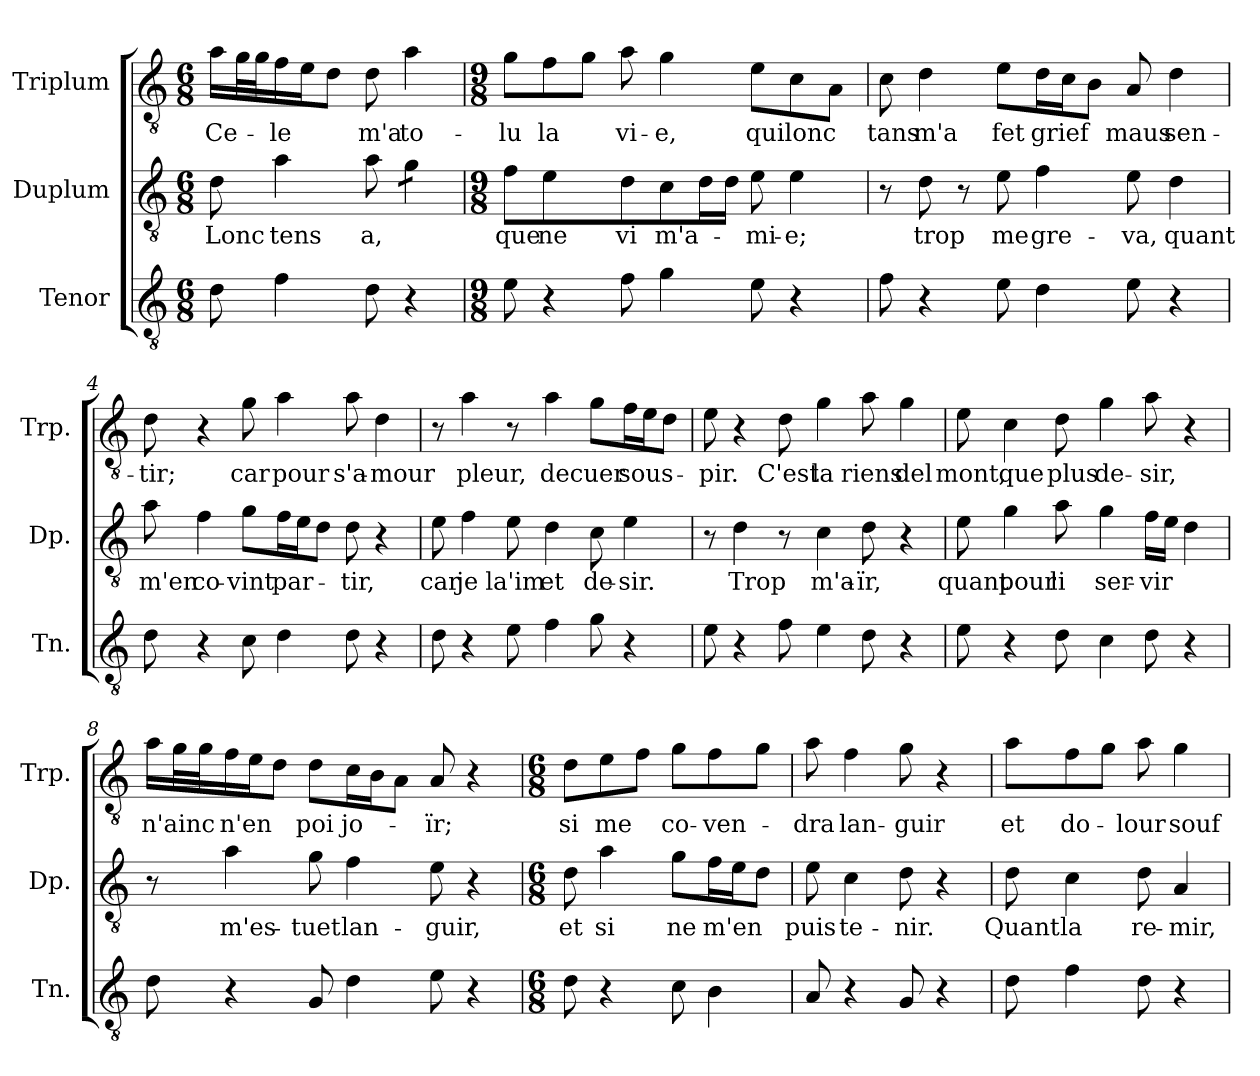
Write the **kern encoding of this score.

**kern	**kern	**text	**kern	**text
*part3	*part2	*part2	*part1	*part1
*staff3	*staff2	*staff2	*staff1	*staff1
*I"Tenor	*I"Duplum	*	*I"Triplum	*
*I'Tn.	*I'Dp.	*	*I'Trp.	*
*clefGv2	*clefGv2	*	*clefGv2	*
*k[]	*k[]	*	*k[]	*
*M6/8	*M6/8	*	*M6/8	*
=1	=1	=1	=1	=1
!	!	!LO:LY:b	!	!LO:LY:b
8d\	8d\	Lonc	16a\LL	Ce-
*	*	*	*tremolo	*
.	.	.	32g\	.
.	.	.	32g\	.
*	*	*	*Xtremolo	*
!	!	!LO:LY:b	!	!LO:LY:b
4f\	4a\	tens	16f\	-le
.	.	.	16e\J	.
.	.	.	8d\J	.
!	!	!LO:LY:b	!	!LO:LY:b
8d\	8a\	a,	8d\	m'a
!	!	!	!	!LO:LY:b
*	*tremolo	*	*	*
4r	8g\L	.	4a\	to-
.	8g\J	.	.	.
*	*Xtremolo	*	*	*
=2	=2	=2	=2	=2
*M9/8	*M9/8	*	*M9/8	*
!	!	!LO:LY:b	!	!LO:LY:b
8e\	8f\	que	8g\L	-lu
!	!	!LO:LY:b	!	!LO:LY:b
4r	4e\	ne	8f\	la
.	.	.	8g\J	.
!	!	!LO:LY:b	!	!LO:LY:b
8f\	8d\L	vi	8a\	vi-
!	!	!LO:LY:b	!	!LO:LY:b
4g\	8c\	m'a-	4g\	-e,
*	*tremolo	*	*	*
.	16d\	.	.	.
.	16d\JJ	.	.	.
*	*Xtremolo	*	*	*
!	!	!LO:LY:b	!	!LO:LY:b
8e\	8e\	-mi-	8e\L	qui
!	!	!LO:LY:b	!	!LO:LY:b
4r	4e\	-e;	8c\	lonc
.	.	.	8A\J	.
=3	=3	=3	=3	=3
!	!	!	!	!LO:LY:b
8f\	8r	.	8c\	tans
!	!	!LO:LY:b	!	!LO:LY:b
4r	8d\	trop	4d\	m'a
.	8r	.	.	.
!	!	!LO:LY:b	!	!LO:LY:b
8e\	8e\	me	8e\L	fet
!	!	!LO:LY:b	!	!LO:LY:b
4d\	4f\	gre-	16d\L	grief
.	.	.	16c\J	.
.	.	.	8B\J	.
!	!	!LO:LY:b	!	!LO:LY:b
8e\	8e\	-va,	8A/	maus
!	!	!LO:LY:b	!	!LO:LY:b
4r	4d\	quant	4d\	sen-
!!LO:LB:g=z
=4	=4	=4	=4	=4
!	!	!LO:LY:b	!	!LO:LY:b
8d\	8a\	m'en	8d\	-tir;
!	!	!LO:LY:b	!	!
4r	4f\	co-	4r	.
!	!	!LO:LY:b	!	!LO:LY:b
8c\	8g\L	-vint	8g\	car
!	!	!LO:LY:b	!	!LO:LY:b
4d\	16f\L	par-	4a\	pour
.	16e\J	.	.	.
.	8d\J	.	.	.
!	!	!LO:LY:b	!	!LO:LY:b
8d\	8d\	-tir,	8a\	s'a-
!	!	!	!	!LO:LY:b
4r	4r	.	4d\	-mour
=5	=5	=5	=5	=5
!	!	!LO:LY:b	!	!
8d\	8e\	car	8r	.
!	!	!LO:LY:b	!	!LO:LY:b
4r	4f\	je	4a\	pleur,
!	!	!LO:LY:b	!	!
8e\	8e\	la'im	8r	.
!	!	!LO:LY:b	!	!LO:LY:b
4f\	4d\	et	4a\	de
!	!	!LO:LY:b	!	!LO:LY:b
8g\	8c\	de-	8g\L	cuer
!	!	!LO:LY:b	!	!LO:LY:b
4r	4e\	-sir.	16f\L	sous-
.	.	.	16e\J	.
.	.	.	8d\J	.
=6	=6	=6	=6	=6
!	!	!	!	!LO:LY:b
8e\	8r	.	8e\	-pir.
!	!	!LO:LY:b	!	!
4r	4d\	Trop	4r	.
!	!	!	!	!LO:LY:b
8f\	8r	.	8d\	C'est
!	!	!LO:LY:b	!	!LO:LY:b
4e\	4c\	m'a-	4g\	la
!	!	!LO:LY:b	!	!LO:LY:b
8d\	8d\	-ïr,	8a\	riens
!	!	!	!	!LO:LY:b
4r	4r	.	4g\	del
!!LO:LB:g=z
=7	=7	=7	=7	=7
!	!	!LO:LY:b	!	!LO:LY:b
8e\	8e\	quant	8e\	mont,
!	!	!LO:LY:b	!	!LO:LY:b
4r	4g\	pour	4c\	que
!	!	!LO:LY:b	!	!LO:LY:b
8d\	8a\	li	8d\	plus
!	!	!LO:LY:b	!	!LO:LY:b
4c\	4g\	ser-	4g\	de-
!	!	!LO:LY:b	!	!LO:LY:b
8d\	16f\LL	-vir	8a\	-sir,
.	16e\JJ	.	.	.
4r	4d\	.	4r	.
=8	=8	=8	=8	=8
!	!	!	!	!LO:LY:b
8d\	8r	.	16a\LL	n'ainc
*	*	*	*tremolo	*
.	.	.	32g\	.
.	.	.	32g\	.
*	*	*	*Xtremolo	*
!	!	!LO:LY:b	!	!LO:LY:b
4r	4a\	m'es-	16f\	n'en
.	.	.	16e\J	.
.	.	.	8d\J	.
!	!	!LO:LY:b	!	!LO:LY:b
8G/	8g\	-tuet	8d\L	poi
!	!	!LO:LY:b	!	!LO:LY:b
4d\	4f\	lan-	16c\L	jo-
.	.	.	16B\J	.
.	.	.	8A\J	.
!	!	!LO:LY:b	!	!LO:LY:b
8e\	8e\	-guir,	8A/	-ïr;
4r	4r	.	4r	.
=9	=9	=9	=9	=9
*M6/8	*M6/8	*	*M6/8	*
!	!	!LO:LY:b	!	!LO:LY:b
8d\	8d\	et	8d\L	si
!	!	!LO:LY:b	!	!LO:LY:b
4r	4a\	si	8e\	me
.	.	.	8f\J	.
!	!	!LO:LY:b	!	!LO:LY:b
8c\	8g\L	ne	8g\L	co-
!	!	!LO:LY:b	!	!LO:LY:b
4B\	16f\L	m'en	8f\	-ven-
.	16e\J	.	.	.
.	8d\J	.	8g\J	.
=10	=10	=10	=10	=10
!	!	!LO:LY:b	!	!LO:LY:b
8A/	8e\	puis	8a\	-dra
!	!	!LO:LY:b	!	!LO:LY:b
4r	4c\	te-	4f\	lan-
!	!	!LO:LY:b	!	!LO:LY:b
8G/	8d\	-nir.	8g\	-guir
4r	4r	.	4r	.
!!LO:PB:g=z
=11	=11	=11	=11	=11
!	!	!LO:LY:b	!	!LO:LY:b
8d\	8d\	Quant	8a\L	et
!	!	!LO:LY:b	!	!LO:LY:b
4f\	4c\	la	8f\	do-
.	.	.	8g\J	.
!	!	!LO:LY:b	!	!LO:LY:b
8d\	8d\	re-	8a\	-lour
!	!	!LO:LY:b	!	!LO:LY:b
4r	4A/	-mir,	4g\	souf-
=	=	=	=	=
*-	*-	*-	*-	*-
